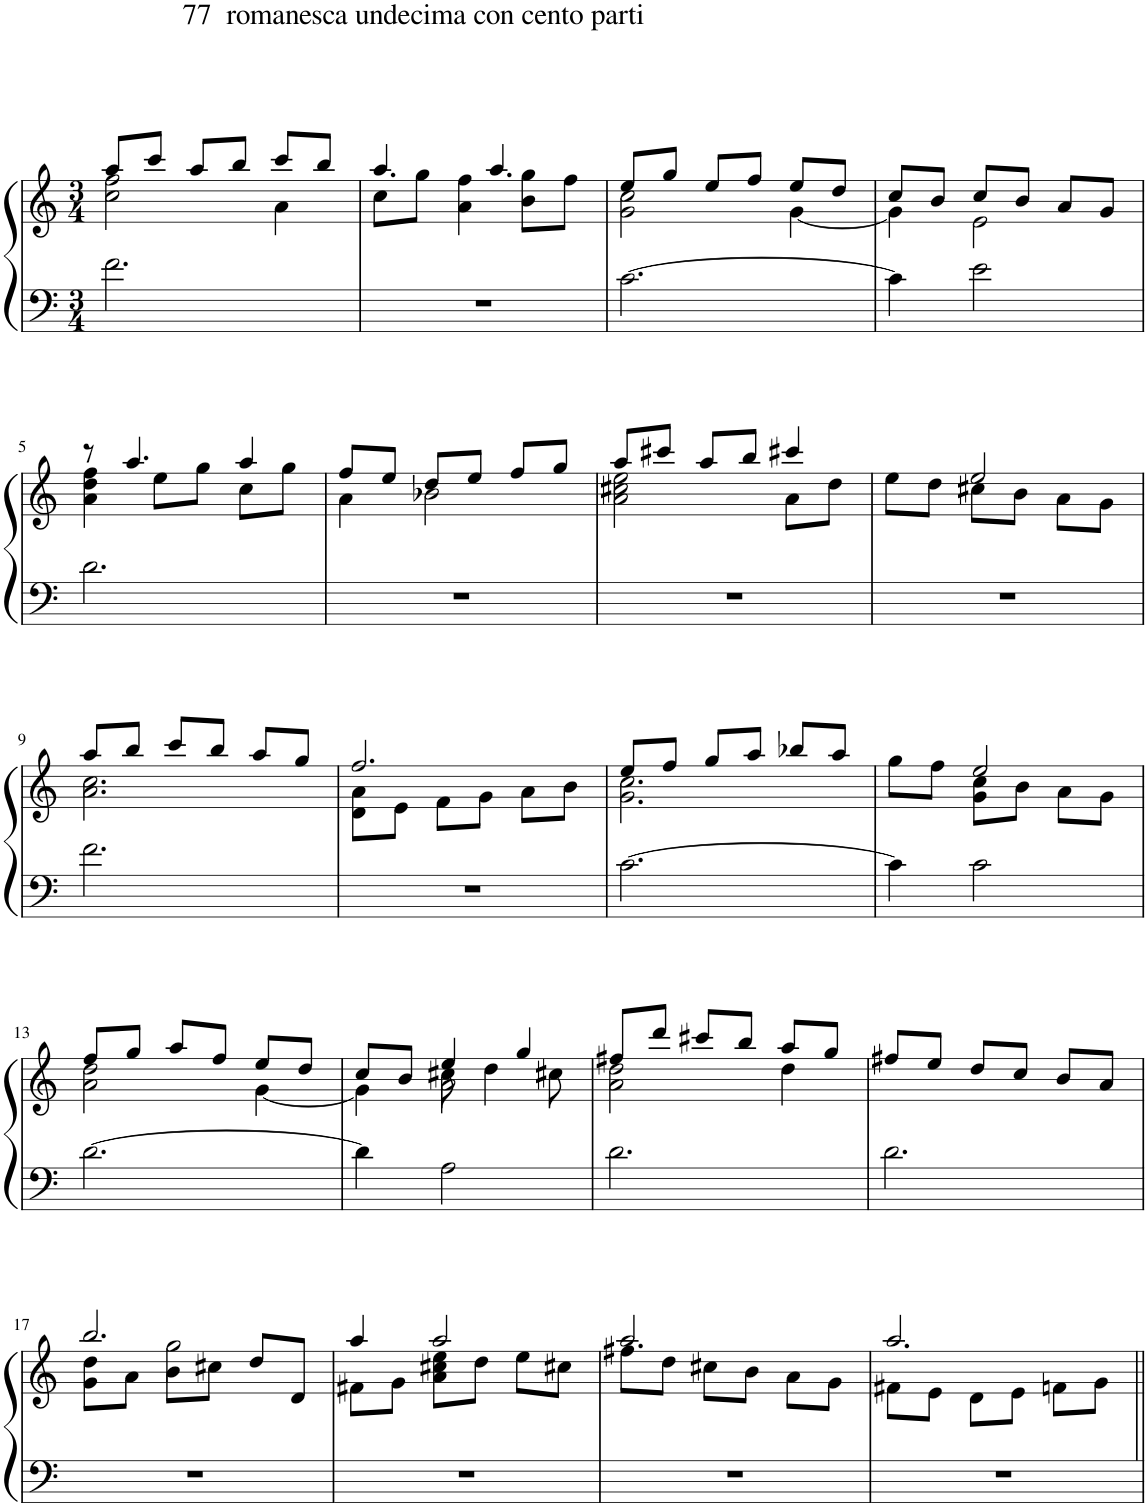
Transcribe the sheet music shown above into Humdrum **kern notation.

**kern	**kern
*part1	*part1
*staff2	*staff1
*I"Piano	*
*I'Pno.	*
*clefF4	*clefG2
*k[]	*k[]
*M3/4	*M3/4
=1	=1
*	*^
2.f\	8aa/L	2cc\ 2ff\
.	8ccc/J	.
.	8aa/L	.
.	8bb/J	.
.	8ccc/L	4a\
.	8bb/J	.
=2	=2	=2
2.r	4.aa/	8cc\L
.	.	8gg\J
.	.	4a\ 4ff\
.	4.aa/	.
.	.	8b\ 8gg\L
.	.	8ff\J
=3	=3	=3
[2.c\	8ee/L	2g\ 2cc\
.	8gg/J	.
.	8ee/L	.
.	8ff/J	.
.	8ee/L	[4g\
.	8dd/J	.
=4	=4	=4
4c\]	8cc/L	4g\]
.	8b/J	.
2e\	8cc/L	2e\
.	8b/J	.
.	8a/L	.
.	8g/J	.
!!LO:LB:g=z	!!
=5	=5	=5
2.d\	8r	4a\ 4dd\ 4ff\
.	4.aa/	.
.	.	8ee\L
.	.	8gg\J
.	4aa/	8cc\L
.	.	8gg\J
=6	=6	=6
2.r	8ff/L	4a\
.	8ee/J	.
.	8dd/L	2b-X\
.	8ee/J	.
.	8ff/L	.
.	8gg/J	.
=7	=7	=7
2.r	8aa/L	2a\ 2cc#X\ 2ee\
.	8ccc#X/J	.
.	8aa/L	.
.	8bb/J	.
.	4ccc#X/	8a\L
.	.	8dd\J
=8	=8	=8
2.r	8ee\L	4ryy
.	8dd\J	.
.	8cc#X\L	2ee/
.	8b\J	.
.	8a\L	.
.	8g\J	.
!!LO:LB:g=z	!!
=9	=9	=9
2.f\	8aa/L	2.a\ 2.cc\
.	8bb/J	.
.	8ccc/L	.
.	8bb/J	.
.	8aa/L	.
.	8gg/J	.
=10	=10	=10
2.r	2.ff/	8d\ 8a\L
.	.	8e\J
.	.	8f\L
.	.	8g\J
.	.	8a\L
.	.	8b\J
=11	=11	=11
[2.c\	8ee/L	2.g\ 2.cc\
.	8ff/J	.
.	8gg/L	.
.	8aa/J	.
.	8bb-X/L	.
.	8aa/J	.
=12	=12	=12
4c\]	8gg\L	4ryy
.	8ff\J	.
2c\	2ee/	8g\ 8cc\L
.	.	8b\J
.	.	8a\L
.	.	8g\J
!!LO:LB:g=z	!!
=13	=13	=13
[2.d\	8ff/L	2a\ 2dd\
.	8gg/J	.
.	8aa/L	.
.	8ff/J	.
.	8ee/L	[4g\
.	8dd/J	.
=14	=14	=14
*	*	*^
4d\]	8cc/L	4g\]	4ryy
.	8b/J	.	.
2A\	4ee/	8cc#X\	2a\
.	.	4dd\	.
.	4gg/	.	.
.	.	8cc#X\	.
*	*	*v	*v
=15	=15	=15
2.d\	8ff#X/L	2a\ 2dd\
.	8ddd/J	.
.	8ccc#X/L	.
.	8bb/J	.
.	8aa/L	4dd\
.	8gg/J	.
*	*v	*v
=16	=16
2.d\	8ff#X/L
.	8ee/J
.	8dd/L
.	8cc/J
.	8b/L
.	8a/J
!!LO:LB:g=z
=17	=17
*	*^
*	*	*^
2.r	2.bb/	8g\ 8dd\L	4ryy
.	.	8a\J	.
.	.	2gg\	8b\L
.	.	.	8cc#X\J
.	.	.	8dd/L
.	.	.	8d/J
*	*	*v	*v
=18	=18	=18
2.r	4aa/	8f#X\L
.	.	8g\J
.	2aa/	8a\ 8cc#X\ 8ee\L
.	.	8dd\J
.	.	8ee\L
.	.	8cc#X\J
=19	=19	=19
2.r	2.aa/	8ff#X\L
.	.	8dd\J
.	.	8cc#X\L
.	.	8b\J
.	.	8a\L
.	.	8g\J
=20	=20	=20
2.r	2.aa/	8f#X\L
.	.	8e\J
.	.	8d\L
.	.	8e\J
.	.	8fn\L
.	.	8g\J
*	*v	*v
=||	=||
*-	*-
